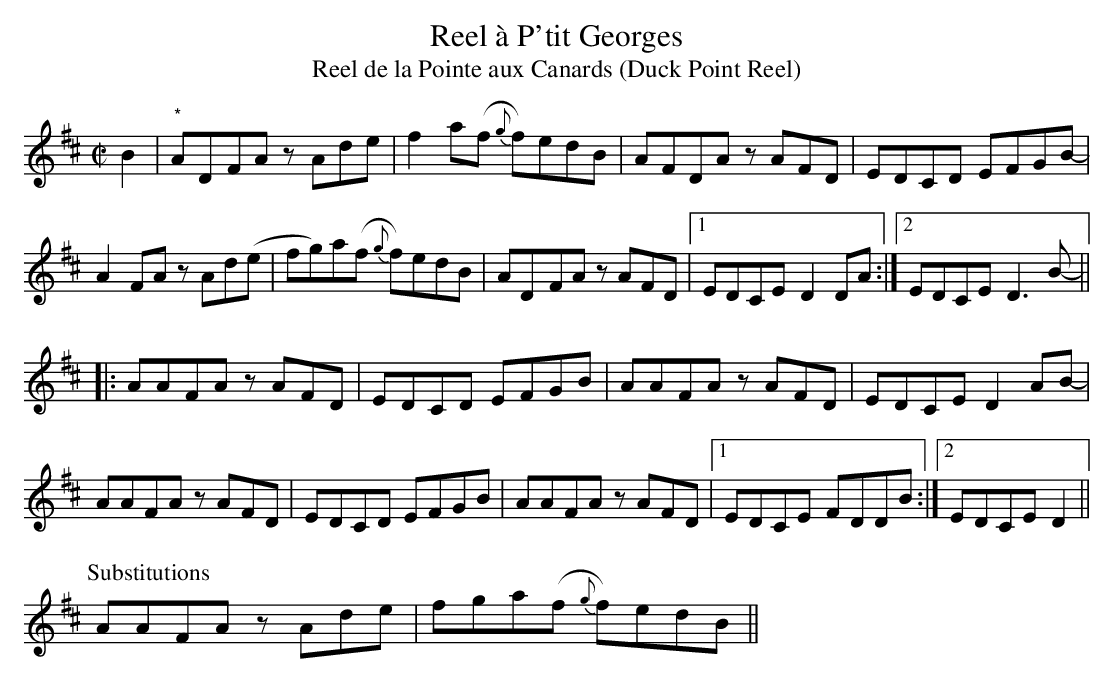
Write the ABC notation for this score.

X:1
T:Reel à P'tit Georges
T:Reel de la Pointe aux Canards (Duck Point Reel)
M:C|
L:1/8
K:D
B2-|"*"AD-FA zAde-|f2a(f {g}f)edB|AFDA zAFD|EDCD EFGB-|
A2FA zAd(e|fg)a(f {g}f)edB|AD-FA zAFD|1EDCE- D2DA:|2EDCE-D3B-||
|:AAFA zAFD|EDCD EFGB-|AAFA zAFD|EDCE- D2AB-|
AAFA zAFD|EDCD EFGB-|AAFA zAFD|1EDCE- FDDB:|2EDCE- D2||
P:Substitutions
AAFA zAde|fga(f {g}f)edB||
